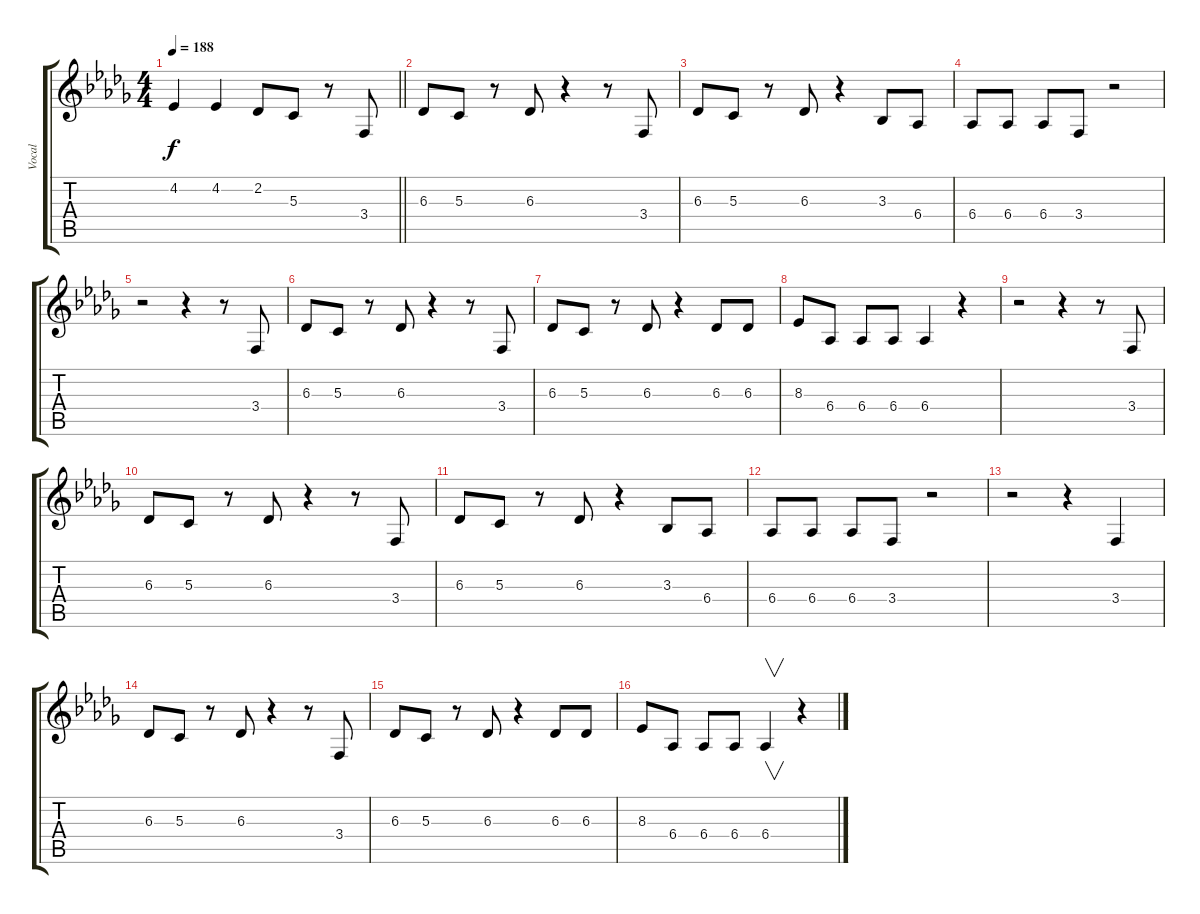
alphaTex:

\track ("Vocal" "Vocal") {instrument altosax}
\staff {score tabs}
\tuning (E4 B3 G3 D3 A2 E2) {hide}
\ts (4 4)
\tempo 188
\clef g2
\barLineRight lightlight
\ks bbminor
4.2.4{dy f} 4.2.4 2.2.8 5.3.8 r.8 3.4.8 |
6.3.8 5.3.8 r.8 6.3.8 r.4 r.8 3.4.8 |
6.3.8 5.3.8 r.8 6.3.8 r.4 3.3.8 6.4.8 |
6.4.8 6.4.8 6.4.8 3.4.8 r.2 |
r.2 r.4 r.8 3.4.8 |
6.3.8 5.3.8 r.8 6.3.8 r.4 r.8 3.4.8 |
6.3.8 5.3.8 r.8 6.3.8 r.4 6.3.8 6.3.8 |
8.3.8 6.4.8 6.4.8 6.4.8 6.4.4 r.4 |
r.2 r.4 r.8 3.4.8 |
6.3.8 5.3.8 r.8 6.3.8 r.4 r.8 3.4.8 |
6.3.8 5.3.8 r.8 6.3.8 r.4 3.3.8 6.4.8 |
6.4.8 6.4.8 6.4.8 3.4.8 r.2 |
r.2 r.4 3.4.4 |
6.3.8 5.3.8 r.8 6.3.8 r.4 r.8 3.4.8 |
6.3.8 5.3.8 r.8 6.3.8 r.4 6.3.8 6.3.8 |
8.3.8 6.4.8 6.4.8 6.4.8 6.4.4{v} r.4
